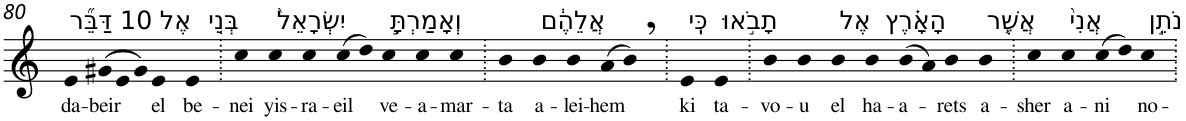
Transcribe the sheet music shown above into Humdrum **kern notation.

**kern	**text
*part1	*part1
*staff1	*staff1
*I"Piano	*
*I'Pno	*
!!LO:PB:g=z
*clefG2	*
*k[]	*
=80	=80
!LO:TX:a:t=10 דַּבֵּ֞ר	!
!	!LO:LY:b
4e	da-
*Xtuplet	*
!	!LO:LY:b
(>12g#X	-beir
12e	.
12g#)	.
!LO:TX:a:t=אֶל	!
!	!LO:LY:b
4e	el
!LO:TX:a:t=בְּנֵ֤י	!
!	!LO:LY:b
4e	be-
=81.	=81.
!	!LO:LY:b
4cc	-nei
!LO:TX:a:t=יִשְׂרָאֵל֙	!
!	!LO:LY:b
4cc	yis-
!	!LO:LY:b
4cc	-ra-
!	!LO:LY:b
(>8cc	-eil
8dd)	.
!LO:TX:a:t=וְאָמַרְתָּ֣	!
!	!LO:LY:b
4cc	ve-
!	!LO:LY:b
4cc	-a-
!	!LO:LY:b
4cc	-mar-
=82.	=82.
!	!LO:LY:b
4b	-ta
!LO:TX:a:t=אֲלֵהֶ֔ם	!
!	!LO:LY:b
4b	a-
!	!LO:LY:b
4b	-lei-
!	!LO:LY:b
(>8a	-hem
8b,)	.
=83.	=83.
!LO:TX:a:t=כִּֽי	!
!	!LO:LY:b
4e	ki
!LO:TX:a:t=תָבֹ֣אוּ	!
!	!LO:LY:b
4e	ta-
=84.	=84.
!	!LO:LY:b
4b	-vo-
!	!LO:LY:b
4b	-u
!LO:TX:a:t=אֶל	!
!	!LO:LY:b
4b	el
!LO:TX:a:t=הָאָ֗רֶץ	!
!	!LO:LY:b
4b	ha-
!	!LO:LY:b
(>8b	-a-
8a)	.
!	!LO:LY:b
4b	-rets
!LO:TX:a:t=אֲשֶׁ֤ר	!
!	!LO:LY:b
4b	a-
=85.	=85.
!	!LO:LY:b
4cc	-sher
!LO:TX:a:t=אֲנִי֙	!
!	!LO:LY:b
4cc	a-
!	!LO:LY:b
(>8cc	-ni
8dd)	.
!LO:TX:a:t=נֹתֵ֣ן	!
!	!LO:LY:b
4cc	no-
=.	=.
*-	*-
